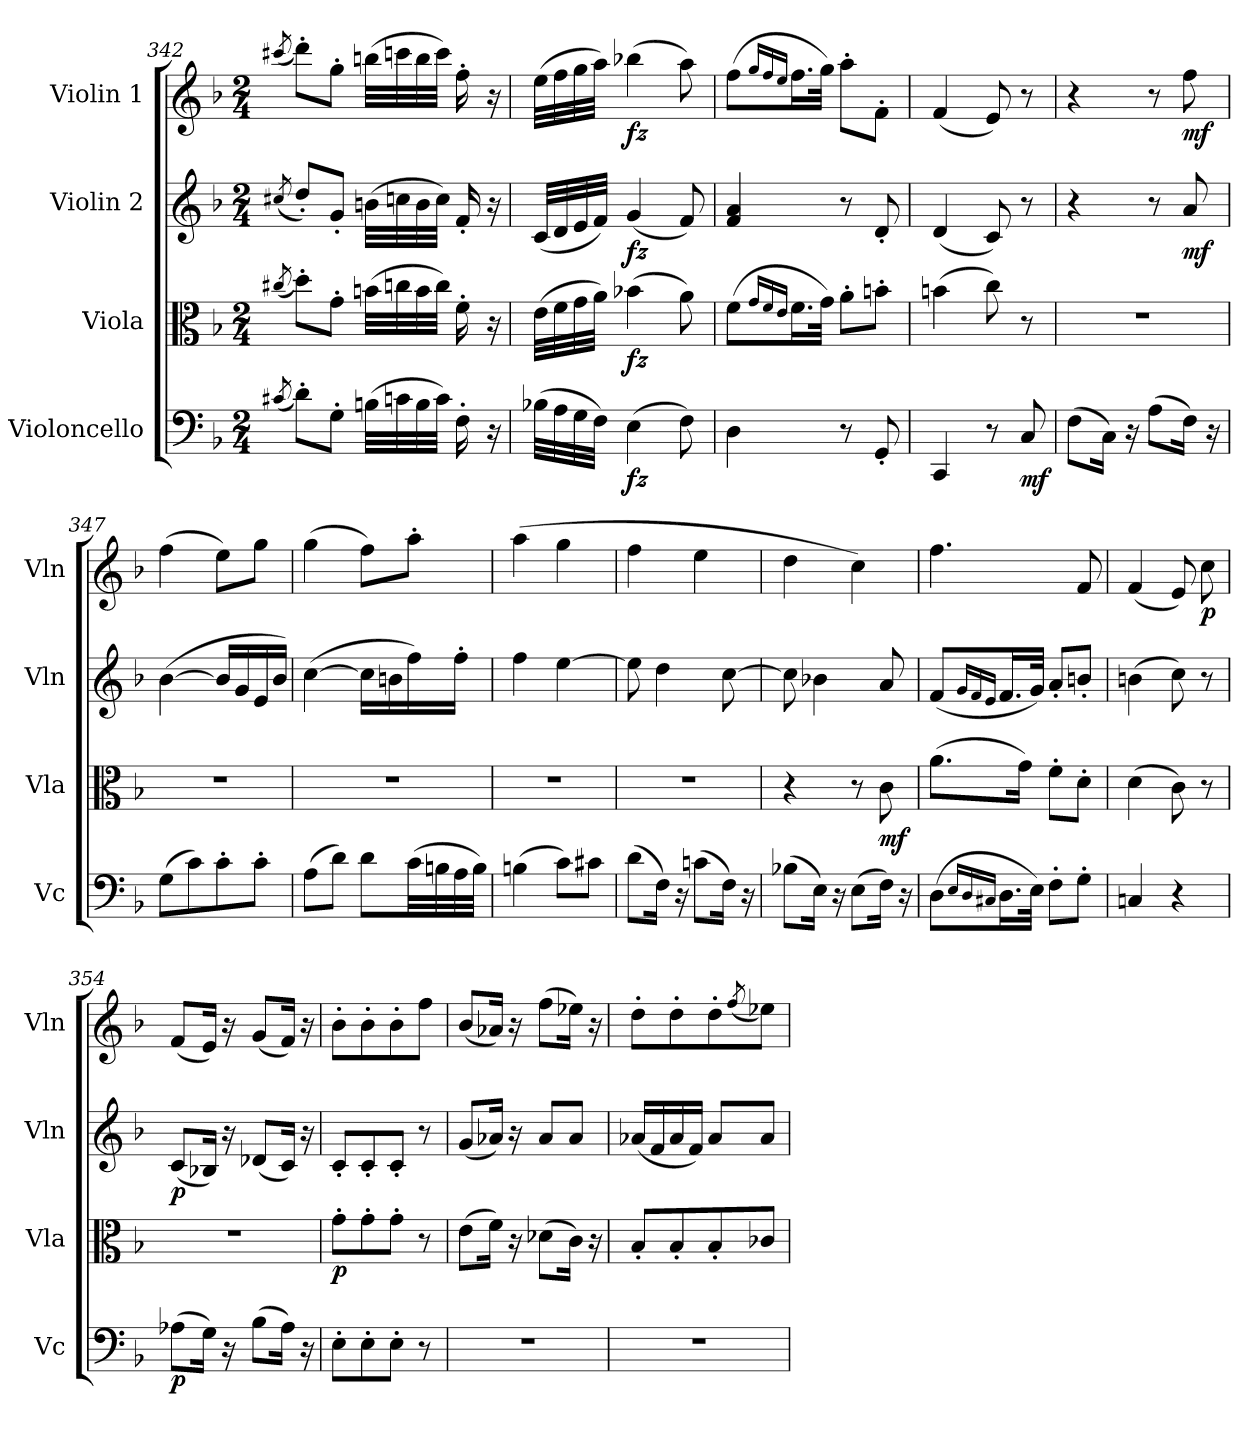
**kern	**dynam	**kern	**dynam	**kern	**dynam	**kern	**dynam
*part4	*part4	*part3	*part3	*part2	*part2	*part1	*part1
*staff4	*staff4	*staff3	*staff3	*staff2	*staff2	*staff1	*staff1
*I"Violoncello	*	*I"Viola	*	*I"Violin 2	*	*I"Violin 1	*
*I'Vc	*	*I'Vla	*	*I'Vln	*	*I'Vln	*
*clefF4	*	*clefC3	*	*clefG2	*	*clefG2	*
*k[b-]	*	*k[b-]	*	*k[b-]	*	*k[b-]	*
*M2/4	*	*M2/4	*	*M2/4	*	*M2/4	*
=342	=342	=342	=342	=342	=342	=342	=342
(<8qc#X/	.	(<8qcc#X/	.	(<8qcc#X/	.	(<8qccc#X/	.
8d'\L)	.	8dd'\L)	.	8dd'/L)	.	8ddd'\L)	.
8G'\J	.	8g'\J	.	8g'/J	.	8gg'\J	.
(>32Bn\LLL	.	(>32bn\LLL	.	(>32bn\LLL	.	(>32bbn\LLL	.
32cn\	.	32ccn\	.	32ccn\	.	32cccn\	.
32B\	.	32b\	.	32b\	.	32bb\	.
32c\JJJ)	.	32cc\JJJ)	.	32cc\JJJ)	.	32ccc\JJJ)	.
16F'\	.	16f'\	.	16f'/	.	16ff'\	.
16r	.	16r	.	16r	.	16r	.
!!LO:LB:g=z
=343	=343	=343	=343	=343	=343	=343	=343
(>32B-X\LLL	.	(>32e\LLL	.	(<32c/LLL	.	(>32ee\LLL	.
32A\	.	32f\	.	32d/	.	32ff\	.
32G\	.	32g\	.	32e/	.	32gg\	.
32F\JJJ)	.	32a\JJJ)	.	32f/JJJ)	.	32aa\JJJ)	.
!	!LO:DY:b	!	!LO:DY:b	!	!LO:DY:b	!	!LO:DY:b
(>4E\	fz	(>4b-X\	fz	(<4g/	fz	(>4bb-X\	fz
8F\)	.	8a\)	.	8f/)	.	8aa\)	.
=344	=344	=344	=344	=344	=344	=344	=344
4D\	.	(>8f\L	.	4f/ 4a/	.	(>8ff\L	.
.	.	16qg/LL	.	.	.	16qgg/LL	.
.	.	16qf/	.	.	.	16qff/	.
.	.	16qe/JJ	.	.	.	16qee/JJ	.
.	.	16.f\L	.	.	.	16.ff\L	.
.	.	32g\JJk)	.	.	.	32gg\JJk)	.
8r	.	8a'\L	.	8r	.	8aa'\L	.
8GG'/	.	8bn'\J	.	8d'/	.	8f'\J	.
=345	=345	=345	=345	=345	=345	=345	=345
4CC/	.	(>4bn\	.	(<4d/	.	(<4f/	.
8r	.	8cc\)	.	8c/)	.	8e/)	.
!	!LO:DY:b	!	!	!	!	!	!
8C/	mf	8r	.	8r	.	8r	.
=346	=346	=346	=346	=346	=346	=346	=346
(>8F\L	.	2r	.	4r	.	4r	.
16C\Jk)	.	.	.	.	.	.	.
16r	.	.	.	.	.	.	.
(>8A\L	.	.	.	8r	.	8r	.
!	!	!	!	!	!LO:DY:b	!	!LO:DY:b
16F\Jk)	.	.	.	8a/	mf	8ff\	mf
16r	.	.	.	.	.	.	.
=347	=347	=347	=347	=347	=347	=347	=347
(>8G\L	.	2r	.	(>[4b-\	.	(>4ff\	.
8c\)	.	.	.	.	.	.	.
8c'\	.	.	.	16b-/LL]	.	8ee\L)	.
.	.	.	.	16g/	.	.	.
8c'\J	.	.	.	16e/	.	8gg\J	.
.	.	.	.	16b-/JJ)	.	.	.
=348	=348	=348	=348	=348	=348	=348	=348
(>8A\L	.	2r	.	(>[4cc\	.	(>4gg\	.
8d\J)	.	.	.	.	.	.	.
8d\L	.	.	.	16cc\LL]	.	8ff\L)	.
.	.	.	.	16bn\	.	.	.
(>32c\LL	.	.	.	16ff\)	.	8aa'\J	.
32Bn\	.	.	.	.	.	.	.
32A\	.	.	.	16ff'\JJ	.	.	.
32B\JJJ)	.	.	.	.	.	.	.
!!LO:PB:g=z
=349	=349	=349	=349	=349	=349	=349	=349
(>4Bn\	.	2r	.	4ff\	.	(>4aa\	.
8c\L)	.	.	.	[4ee\	.	4gg\	.
8c#X\J	.	.	.	.	.	.	.
=350	=350	=350	=350	=350	=350	=350	=350
(>8d\L	.	2r	.	8ee\]	.	4ff\	.
16F\Jk)	.	.	.	4dd\	.	.	.
16r	.	.	.	.	.	.	.
(>8cn\L	.	.	.	.	.	4ee\	.
16F\Jk)	.	.	.	[8cc\	.	.	.
16r	.	.	.	.	.	.	.
=351	=351	=351	=351	=351	=351	=351	=351
(>8B-X\L	.	4r	.	8cc\]	.	4dd\	.
16E\Jk)	.	.	.	4b-X\	.	.	.
16r	.	.	.	.	.	.	.
(>8E\L	.	8r	.	.	.	4cc\)	.
!	!	!	!LO:DY:b	!	!	!	!
16F\Jk)	.	8c\	mf	8a/	.	.	.
16r	.	.	.	.	.	.	.
=352	=352	=352	=352	=352	=352	=352	=352
(>8D\L	.	(>8.a\L	.	(<8f/L	.	4.ff\	.
16qE/LL	.	.	.	16qg/LL	.	.	.
16qD/	.	.	.	16qf/	.	.	.
16qC#X/JJ	.	.	.	16qe/JJ	.	.	.
16.D\L	.	.	.	16.f/L	.	.	.
.	.	16g\Jk)	.	.	.	.	.
32E\JJk)	.	.	.	32g/JJk)	.	.	.
8F'\L	.	8f'\L	.	8a'/L	.	.	.
8G'\J	.	8d'\J	.	8bn'/J	.	8f/	.
=353	=353	=353	=353	=353	=353	=353	=353
4Cn/	.	(>4d\	.	(>4bn\	.	(<4f/	.
4r	.	8c\)	.	8cc\)	.	8e/)	.
!	!	!	!	!	!	!	!LO:DY:b
.	.	8r	.	8r	.	8cc\	p
=354	=354	=354	=354	=354	=354	=354	=354
!	!LO:DY:b	!	!	!	!LO:DY:b	!	!
(>8A-X\L	p	2r	.	(<8c/L	p	(<8f/L	.
16G\Jk)	.	.	.	16B-X/Jk)	.	16e/Jk)	.
16r	.	.	.	16r	.	16r	.
(>8B-\L	.	.	.	(<8d-X/L	.	(<8g/L	.
16A-\Jk)	.	.	.	16c/Jk)	.	16f/Jk)	.
16r	.	.	.	16r	.	16r	.
=355	=355	=355	=355	=355	=355	=355	=355
!	!	!	!LO:DY:b	!	!	!	!
8E'\L	.	8g'\L	p	8c'/L	.	8b-'\L	.
8E'\	.	8g'\	.	8c'/	.	8b-'\	.
8E'\J	.	8g'\J	.	8c'/J	.	8b-'\	.
8r	.	8r	.	8r	.	8ff\J	.
!!LO:LB:g=z
=356	=356	=356	=356	=356	=356	=356	=356
2r	.	(>8e\L	.	(<8g/L	.	(<8b-/L	.
.	.	16f\Jk)	.	16a-X/Jk)	.	16a-X/Jk)	.
.	.	16r	.	16r	.	16r	.
.	.	(>8d-X\L	.	8a-/L	.	(>8ff\L	.
.	.	16c\Jk)	.	8a-/J	.	16ee-X\Jk)	.
.	.	16r	.	.	.	16r	.
=357	=357	=357	=357	=357	=357	=357	=357
2r	.	8B-'/L	.	(<16a-X/LL	.	8dd'\L	.
.	.	.	.	16f/	.	.	.
.	.	8B-'/	.	16a-/	.	8dd'\	.
.	.	.	.	16f/JJ)	.	.	.
.	.	8B-'/	.	8a-/L	.	8dd'\	.
.	.	.	.	.	.	(<8qff/	.
.	.	8c-X/J	.	8a-/J	.	8ee-X\J)	.
=	=	=	=	=	=	=	=
*-	*-	*-	*-	*-	*-	*-	*-
